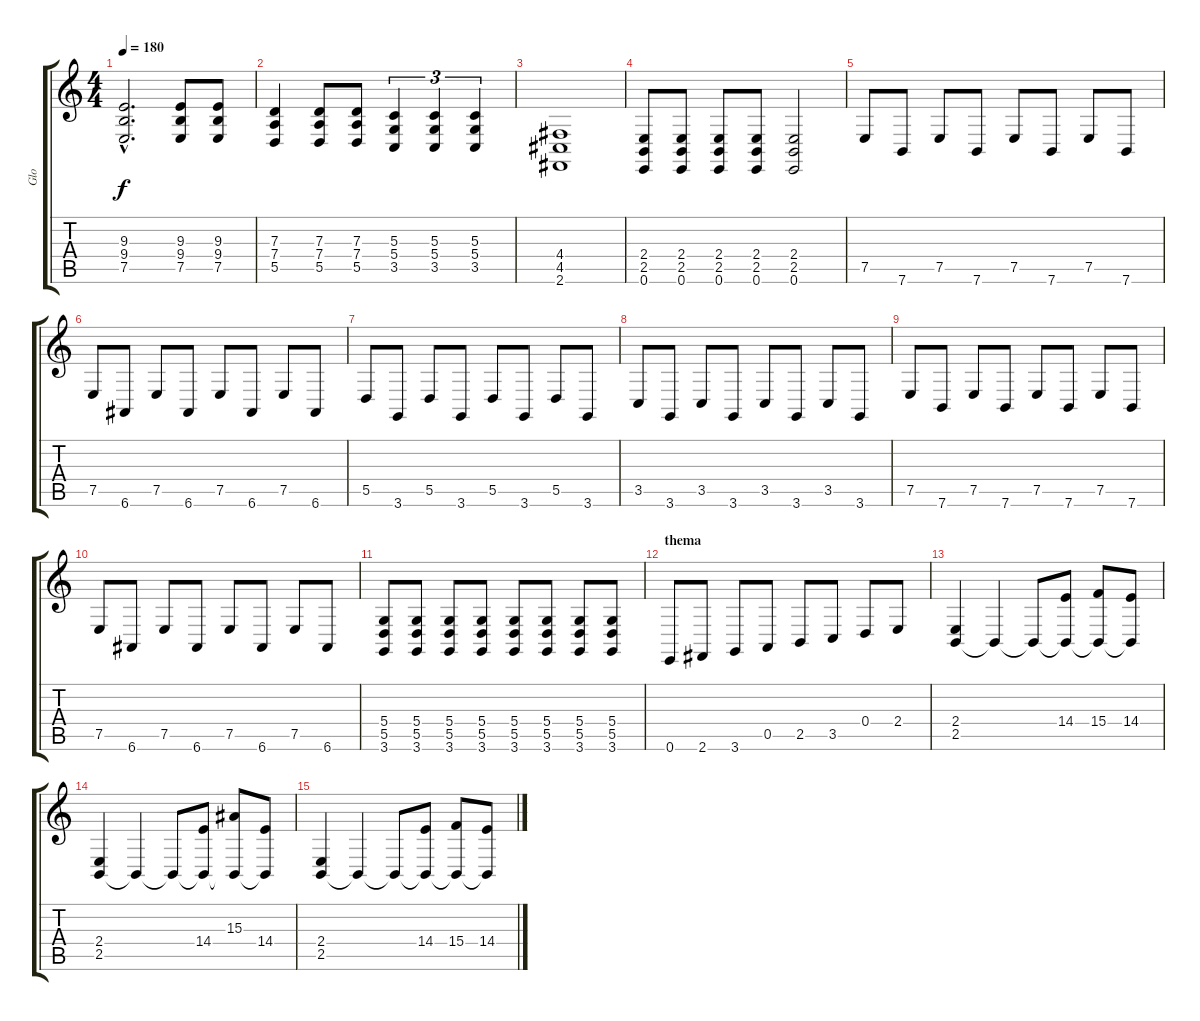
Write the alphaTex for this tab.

\track ("Glo" "Glo") {instrument stringensemble1}
\staff {score tabs}
\tuning (E4 B3 G3 D3 A2 E2) {hide}
\ts (4 4)
\tempo 180
\clef g2
\ks c
(9.3{hac} 9.4{hac} 7.5{hac}).2{d dy f} (9.3 9.4 7.5).8 (9.3 9.4 7.5).8 |
(7.3 7.4 5.5).4 (7.3 7.4 5.5).8 (7.3 7.4 5.5).8 (5.3 5.4 3.5).4{tu (3 2)} (5.3 5.4 3.5).4{tu (3 2)} (5.3 5.4 3.5).4{tu (3 2)} |
(4.4 4.5 2.6).1 |
(2.4 2.5 0.6).8 (2.4 2.5 0.6).8 (2.4 2.5 0.6).8 (2.4 2.5 0.6).8 (2.4 2.5 0.6).2 |
7.5.8 7.6.8 7.5.8 7.6.8 7.5.8 7.6.8 7.5.8 7.6.8 |
7.5.8 6.6.8 7.5.8 6.6.8 7.5.8 6.6.8 7.5.8 6.6.8 |
5.5.8 3.6.8 5.5.8 3.6.8 5.5.8 3.6.8 5.5.8 3.6.8 |
3.5.8 3.6.8 3.5.8 3.6.8 3.5.8 3.6.8 3.5.8 3.6.8 |
7.5.8 7.6.8 7.5.8 7.6.8 7.5.8 7.6.8 7.5.8 7.6.8 |
7.5.8 6.6.8 7.5.8 6.6.8 7.5.8 6.6.8 7.5.8 6.6.8 |
(5.4 5.5 3.6).8 (5.4 5.5 3.6).8 (5.4 5.5 3.6).8 (5.4 5.5 3.6).8 (5.4 5.5 3.6).8 (5.4 5.5 3.6).8 (5.4 5.5 3.6).8 (5.4 5.5 3.6).8 |
\section ("" "thema")
0.6.8 2.6.8 3.6.8 0.5.8 2.5.8 3.5.8 0.4.8 2.4.8 |
(2.4 2.5).4 2.5{t}.4 2.5{t}.8 (14.4 2.5{t}).8 (15.4 2.5{t}).8 (14.4 2.5{t}).8 |
(2.4 2.5).4 2.5{t}.4 2.5{t}.8 (14.4 2.5{t}).8 (15.3 2.5{t}).8 (14.4 2.5{t}).8 |
(2.4 2.5).4 2.5{t}.4 2.5{t}.8 (14.4 2.5{t}).8 (15.4 2.5{t}).8 (14.4 2.5{t}).8
